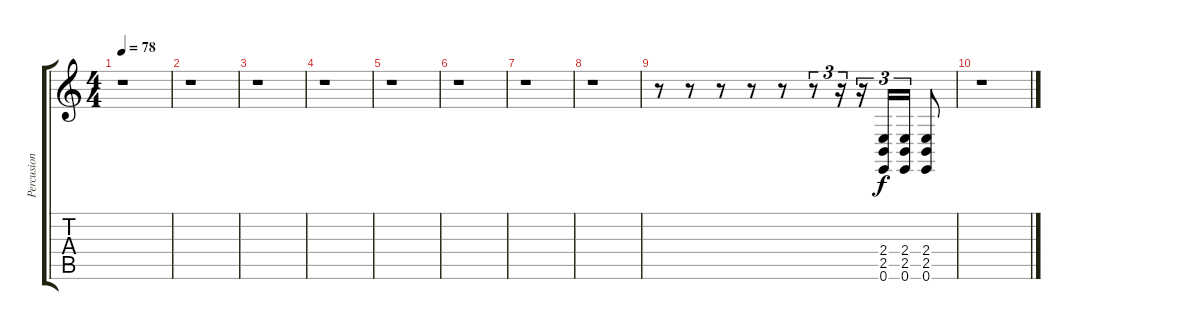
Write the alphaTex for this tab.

\track ("Percusion" "Percusion") {instrument timpani}
\staff {score tabs}
\tuning (E4 B3 G3 D3 A2 E2) {hide}
\ts (4 4)
\tempo 78
\clef g2
\ks c
r.1{dy f} |
r.1 |
r.1 |
r.1 |
r.1 |
r.1 |
r.1 |
r.1 |
r.8 r.8 r.8 r.8 r.8 r.8{tu (3 2)} r.16{tu (3 2)} r.16{tu (3 2)} (2.4 2.5 0.6).16{tu (3 2)} (2.4 2.5 0.6).16{tu (3 2)} (2.4 2.5 0.6).8 |
r.1
